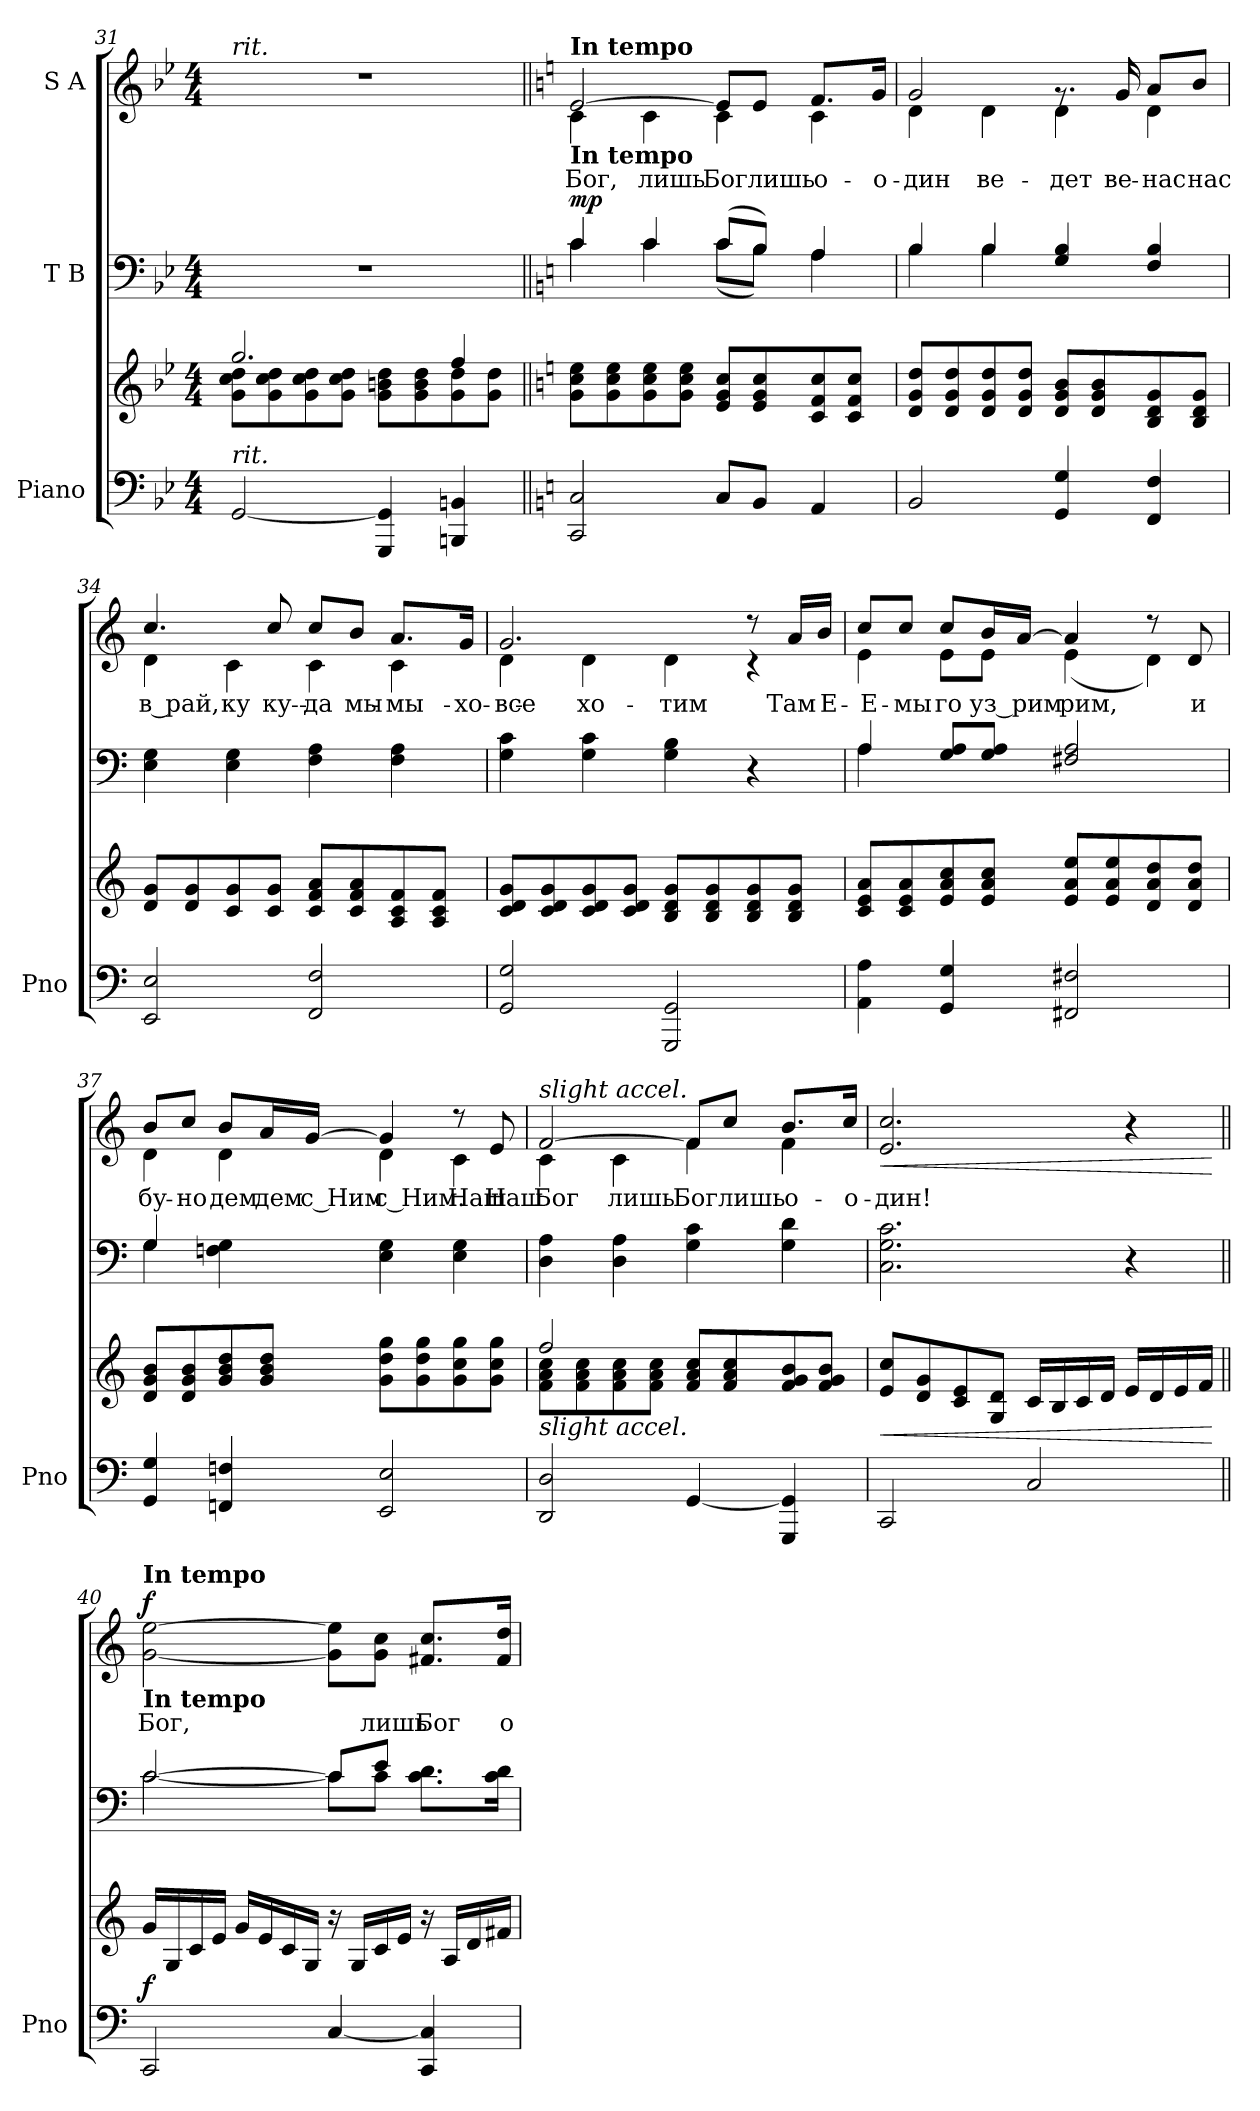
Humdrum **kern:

**kern	**kern	**dynam	**kern	**dynam	**kern	**text	**dynam
*part3	*part3	*part3	*part2	*part2	*part1	*part1	*part1
*staff4	*staff3	*staff3/4	*staff2	*staff2	*staff1	*staff1	*staff1
*I"Piano	*	*	*I"T B	*	*I"S A	*	*
*I'Pno	*	*	*	*	*	*	*
*clefF4	*clefG2	*	*clefF4	*	*clefG2	*	*
*k[b-e-]	*k[b-e-]	*	*k[b-e-]	*	*k[b-e-]	*	*
*M4/4	*M4/4	*	*M4/4	*	*M4/4	*	*
=31	=31	=31	=31	=31	=31	=31	=31
*	*^	*	*	*	*	*	*
!	!	!	!	!	!	!LO:TX:a:i:t=rit.	!	!
!LO:TX:a:i:t=rit.	!	!	!	!	!	!	!	!
[2GG/	2.gg/	8g\ 8cc\ 8dd\L	.	1r	.	1r	.	.
.	.	8g\ 8cc\ 8dd\	.	.	.	.	.	.
.	.	8g\ 8cc\ 8dd\	.	.	.	.	.	.
.	.	8g\ 8cc\ 8dd\J	.	.	.	.	.	.
4GGG/ 4GG/]	.	8g\ 8bn\ 8dd\L	.	.	.	.	.	.
.	.	8g\ 8b\ 8dd\	.	.	.	.	.	.
4BBBn/ 4BBn/	4ff/	8g\ 8dd\	.	.	.	.	.	.
.	.	8g\ 8dd\J	.	.	.	.	.	.
*	*v	*v	*	*	*	*	*	*
=32||	=32||	=32||	=32||	=32||	=32||	=32||	=32||
*k[]	*k[]	*	*k[]	*	*k[]	*	*
*	*	*	*	*	*MM69	*	*
*	*^	*	*^	*	*^	*	*
!	!	!	!	!	!	!	!LO:TX:a:B:t=In tempo	!	!	!
!	!	!	!	!	!	!	!LO:TX:b:B:t=In tempo	!	!	!
!	!	!	!	!	!	!LO:DY:a	!	!	!	!LO:DY:a
!	!	!	!	!	!	!	!	!	!	!LO:DY:n=1:b
*	*v	*v	*	*	*	*	*	*	*	*
2CC/ 2C/	8g\ 8cc\ 8ee\L	.	4c/	4c\	mp	[2e/	4c\	Бог,	mf mp
.	8g\ 8cc\ 8ee\	.	.	.	.	.	.	.	.
.	8g\ 8cc\ 8ee\	.	4c/	4c\	.	.	4c\	лишь	.
.	8g\ 8cc\ 8ee\J	.	.	.	.	.	.	.	.
8C/L	8e/ 8g/ 8cc/L	.	(8c/L	(8c\L	.	8e/L]	4c\	Бог	.
8BB/J	8e/ 8g/ 8cc/	.	8B/J)	8B\J)	.	8e/J	.	лишь	.
4AA/	8c/ 8f/ 8cc/	.	4A/	4A\	.	8.f/L	4c\	о-	.
.	8c/ 8f/ 8cc/J	.	.	.	.	.	.	.	.
.	.	.	.	.	.	16g/Jk	.	о-	.
!!LO:LB:g=z	!!
=33	=33	=33	=33	=33	=33	=33	=33	=33	=33
2BB/	8d/ 8g/ 8dd/L	.	4B/	4B\	.	2g/	4d\	-дин	.
.	8d/ 8g/ 8dd/	.	.	.	.	.	.	.	.
.	8d/ 8g/ 8dd/	.	4B/	4B\	.	.	4d\	ве-	.
.	8d/ 8g/ 8dd/J	.	.	.	.	.	.	.	.
4GG/ 4G/	8d/ 8g/ 8b/L	.	4G/ 4B/	2ryy	.	8.rg	4d\	-дет	.
.	8d/ 8g/ 8b/	.	.	.	.	.	.	.	.
.	.	.	.	.	.	16g/	.	ве-	.
4FF/ 4F/	8B/ 8d/ 8g/	.	4F/ 4B/	.	.	8a/L	4d\	нас	.
.	8B/ 8d/ 8g/J	.	.	.	.	8b/J	.	нас	.
*	*	*	*v	*v	*	*	*	*	*
=34	=34	=34	=34	=34	=34	=34	=34	=34
2EE/ 2E/	8d/ 8g/L	.	4E\ 4G\	.	4.cc/	4d\	в рай,	.
.	8d/ 8g/	.	.	.	.	.	.	.
.	8c/ 8g/	.	4E\ 4G\	.	.	4c\	ку-	.
.	8c/ 8g/J	.	.	.	8cc/	.	ку-	.
2FF/ 2F/	8c/ 8f/ 8a/L	.	4F\ 4A\	.	8cc/L	4c\	-да	.
.	8c/ 8f/ 8a/	.	.	.	8b/J	.	мы	.
.	8A/ 8c/ 8f/	.	4F\ 4A\	.	8.a/L	4c\	мы	.
.	8A/ 8c/ 8f/J	.	.	.	.	.	.	.
.	.	.	.	.	16g/Jk	.	хо-	.
=35	=35	=35	=35	=35	=35	=35	=35	=35
2GG/ 2G/	8c/ 8d/ 8g/L	.	4G\ 4c\	.	2.g/	4d\	все	.
.	8c/ 8d/ 8g/	.	.	.	.	.	.	.
.	8c/ 8d/ 8g/	.	4G\ 4c\	.	.	4d\	хо-	.
.	8c/ 8d/ 8g/J	.	.	.	.	.	.	.
2GGG/ 2GG/	8B/ 8d/ 8g/L	.	4G\ 4B\	.	.	4d\	-тим	.
.	8B/ 8d/ 8g/	.	.	.	.	.	.	.
.	8B/ 8d/ 8g/	.	4r	.	8r	4r	.	.
.	8B/ 8d/ 8g/J	.	.	.	16a/LL	.	Там	.
.	.	.	.	.	16b/JJ	.	Е-	.
!!LO:PB:g=z	!!
=36	=36	=36	=36	=36	=36	=36	=36	=36
*	*	*	*^	*	*	*	*	*
4AA\ 4A\	8c/ 8e/ 8a/L	.	4A/	4A\	.	8cc/L	4e\	Е-	.
.	8c/ 8e/ 8a/	.	.	.	.	8cc/J	.	мы	.
4GG/ 4G/	8e/ 8a/ 8cc/	.	8G/ 8A/L	2.ryy	.	8cc/L	8e\L	-го	.
.	8e/ 8a/ 8cc/J	.	8G/ 8A/J	.	.	16b/L	8e\J	уз --	.
.	.	.	.	.	.	[16a/JJ	.	-рим	.
2FF#X/ 2F#X/	8e/ 8a/ 8ee/L	.	2F#X/ 2A/	.	.	4a/]	(4e\	-рим,	.
.	8e/ 8a/ 8ee/	.	.	.	.	.	.	.	.
.	8d/ 8a/ 8dd/	.	.	.	.	8r	4d\)	.	.
.	8d/ 8a/ 8dd/J	.	.	.	.	8d/	.	и	.
=37	=37	=37	=37	=37	=37	=37	=37	=37	=37
4GG/ 4G/	8d/ 8g/ 8b/L	.	4G/	4G\	.	8b/L	4d\	бу-	.
.	8d/ 8g/ 8b/	.	.	.	.	8cc/J	.	-но	.
4FFn/ 4Fn/	8g/ 8b/ 8dd/	.	4Fn\ 4G\	2.ryy	.	8b/L	4d\	-дем	.
.	8g/ 8b/ 8dd/J	.	.	.	.	16a/L	.	-дем	.
.	.	.	.	.	.	[16g/JJ	.	с Ним	.
2EE/ 2E/	8g\ 8dd\ 8gg\L	.	4E\ 4G\	.	.	4g/]	4d\	с Ним.	.
.	8g\ 8dd\ 8gg\	.	.	.	.	.	.	.	.
.	8g\ 8cc\ 8gg\	.	4E\ 4G\	.	.	8r	4c\	Наш	.
.	8g\ 8cc\ 8gg\J	.	.	.	.	8e/	.	Наш	.
*	*	*	*v	*v	*	*	*	*	*
=38	=38	=38	=38	=38	=38	=38	=38	=38
*	*^	*	*	*	*	*	*	*
!	!	!	!	!	!	!LO:TX:a:i:t=slight accel.	!	!	!
!LO:TX:a:i:t=slight accel.	!	!	!	!	!	!	!	!	!
2DD/ 2D/	2ff/	8f\ 8a\ 8cc\L	.	4D\ 4A\	.	[2f/	4c\	Бог	.
.	.	8f\ 8a\ 8cc\	.	.	.	.	.	.	.
.	.	8f\ 8a\ 8cc\	.	4D\ 4A\	.	.	4c\	лишь	.
.	.	8f\ 8a\ 8cc\J	.	.	.	.	.	.	.
[4GG/	8f/ 8a/ 8cc/L	2ryy	.	4G\ 4c\	.	8f/L]	4f\	Бог	.
.	8f/ 8a/ 8cc/	.	.	.	.	8cc/J	.	лишь	.
4GGG/ 4GG/]	8f/ 8g/ 8b/	.	.	4G\ 4d\	.	8.b/L	4f\	о-	.
.	8f/ 8g/ 8b/J	.	.	.	.	.	.	.	.
.	.	.	.	.	.	16cc/Jk	.	о-	.
*	*v	*v	*	*	*	*v	*v	*	*
!!LO:LB:g=z
=39	=39	=39	=39	=39	=39	=39	=39
!	!	!LO:HP:b	!	!	!	!	!LO:HP:b
2CC/	8e/ 8cc/L	<	2.C\ 2.G\ 2.c\	.	2.e/ 2.cc/	-дин!	<
.	8d/ 8g/	.	.	.	.	.	.
.	8c/ 8e/	.	.	.	.	.	.
.	8G/ 8d/J	.	.	.	.	.	.
2C/	16c/LL	.	.	.	.	.	.
.	16B/	.	.	.	.	.	.
.	16c/	.	.	.	.	.	.
.	16d/JJ	.	.	.	.	.	.
.	16e/LL	.	4r	.	4r	.	.
.	16d/	.	.	.	.	.	.
.	16e/	.	.	.	.	.	.
.	16f/JJ	.	.	.	.	.	.
.	.	[	.	.	.	.	[
=40||	=40||	=40||	=40||	=40||	=40||	=40||	=40||
*	*	*	*	*	*MM72	*	*
*	*	*	*^	*	*	*	*
!	!	!	!	!	!	!LO:TX:a:B:t=In tempo	!	!
!	!	!	!	!	!	!LO:TX:b:B:t=In tempo	!	!
!	!	!LO:DY:b	!	!	!	!	!	!LO:DY:a
2CC/	16g/LL	f	[2c/	[2c\	.	[2g\ [2ee\	Бог,	f
.	16G/	.	.	.	.	.	.	.
.	16c/	.	.	.	.	.	.	.
.	16e/JJ	.	.	.	.	.	.	.
.	16g/LL	.	.	.	.	.	.	.
.	16e/	.	.	.	.	.	.	.
.	16c/	.	.	.	.	.	.	.
.	16G/JJ	.	.	.	.	.	.	.
[4C/	16r	.	8c/L]	8c\L]	.	8g\] 8ee\]L	.	.
.	16G/LL	.	.	.	.	.	.	.
.	16c/	.	8e/J	8c\J	.	8g\ 8cc\J	лишь	.
.	16e/JJ	.	.	.	.	.	.	.
4CC/ 4C/]	16r	.	8.c\ 8.d\L	4ryy	.	8.f#X/ 8.cc/L	Бог	.
.	16A/LL	.	.	.	.	.	.	.
.	16d/	.	.	.	.	.	.	.
.	16f#X/JJ	.	16c\ 16d\Jk	.	.	16f#/ 16dd/Jk	о-	.
*	*	*	*v	*v	*	*	*	*
=	=	=	=	=	=	=	=
*-	*-	*-	*-	*-	*-	*-	*-
